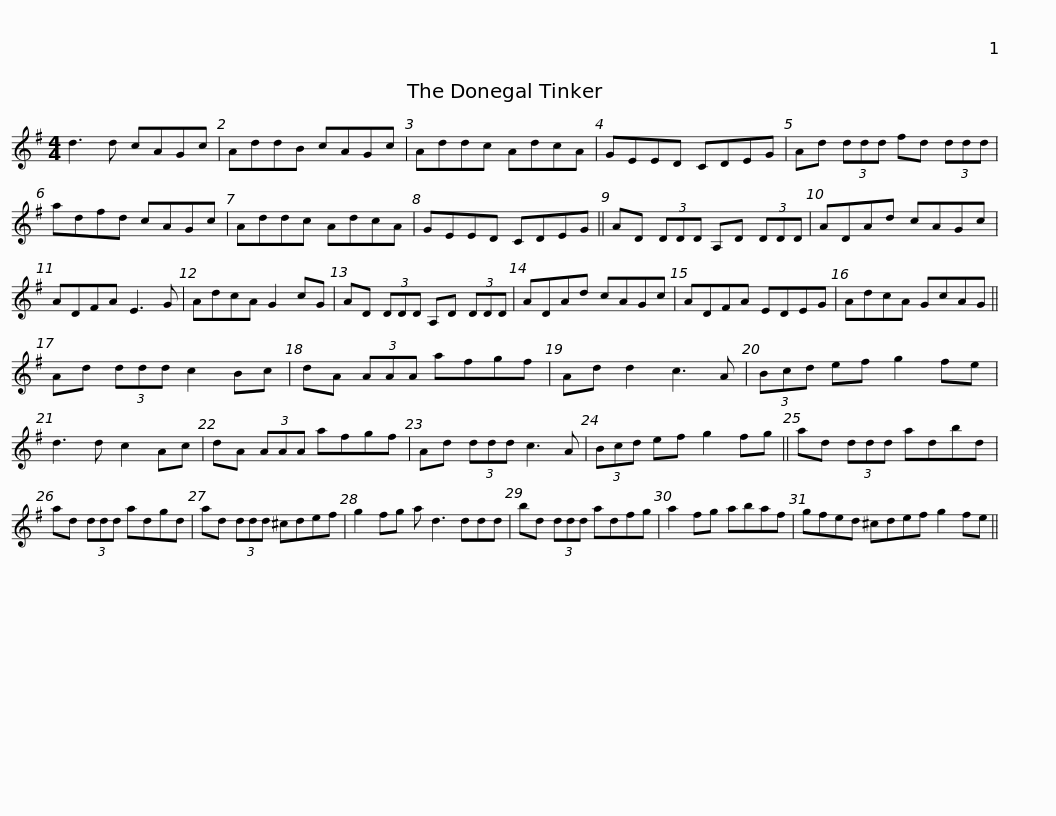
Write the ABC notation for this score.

X:1
L:1/8
M:4/4
I:linebreak $
K:G
V:1 treble
V:1
 d3 d cAGc | AddB cAGc | Addc AdcA | GEED CDEG | Ad (3ddd fd (3ddd |$ %5
 adfd cAGc | Addc AdcA | GEED CDEG || AD (3DDD A,D (3DDD | ADAd cAGc |$ %10
 ADFA E3 G | AdcA G2 cG | AD (3DDD A,D (3DDD | ADAd cAGc | ADFA EDEG |$ %15
 AdcA GcAG || Ad (3ddd c2 Bc | dA (3AAA afgf | Ad d2 c3 A | (3Bcd ef g2 fe | %20
 d3 d c2 Ac |$ dA (3AAA afgf | Ad (3ddd c3 A | (3Bcd ef g2 fg || ad (3ddd adbd | %25
 ad (3ddd adgd |$ ad (3ddd ^cdef | g2 fg a d3 ddd | bd (3ddd adfg | a2 fg abaf |$ %30
 gfed ^cdef g2 fe || %31
